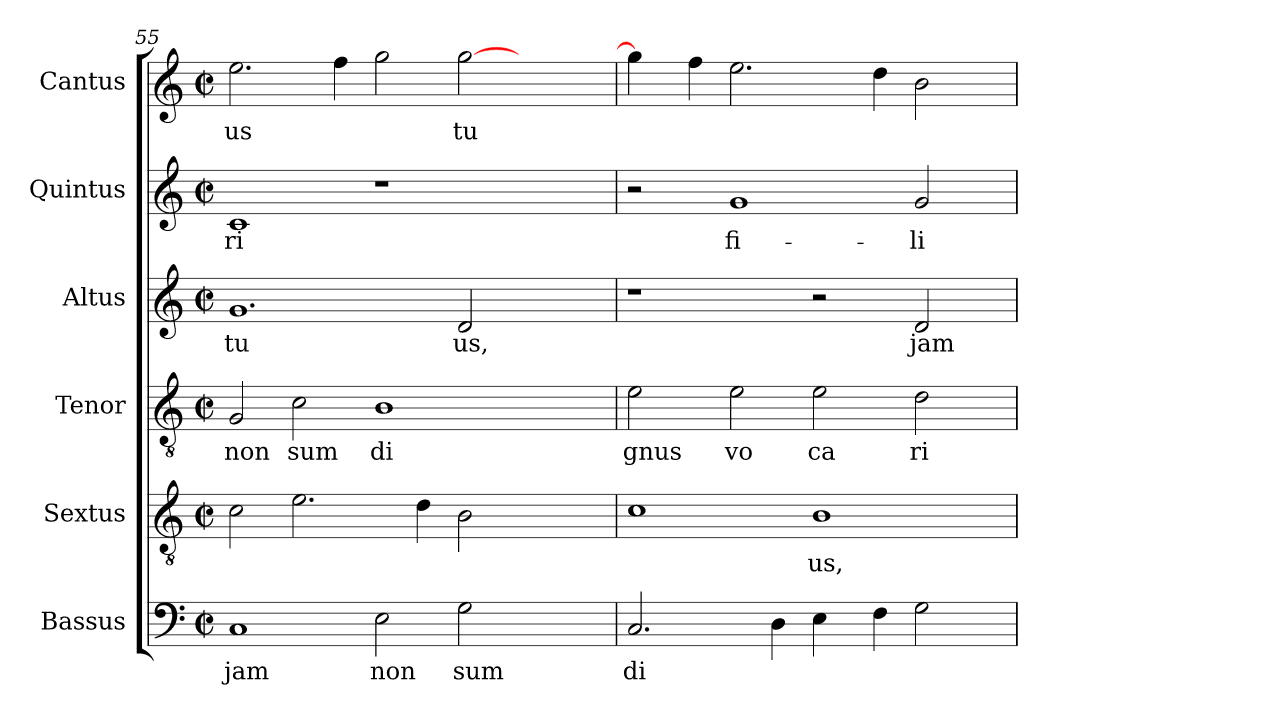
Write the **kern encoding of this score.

**kern	**text	**kern	**text	**kern	**text	**kern	**text	**kern	**text	**kern	**text
*part6	*part6	*part5	*part5	*part4	*part4	*part3	*part3	*part2	*part2	*part1	*part1
*staff6	*staff6	*staff5	*staff5	*staff4	*staff4	*staff3	*staff3	*staff2	*staff2	*staff1	*staff1
*I"Bassus	*	*I"Sextus	*	*I"Tenor	*	*I"Altus	*	*I"Quintus	*	*I"Cantus	*
*clefF4	*	*clefGv2	*	*clefGv2	*	*clefG2	*	*clefG2	*	*clefG2	*
*M2/2	*	*M2/2	*	*M2/2	*	*M2/2	*	*M2/2	*	*M2/2	*
*met(c|)	*	*met(c|)	*	*met(c|)	*	*met(c|)	*	*met(c|)	*	*met(c|)	*
=55	=55	=55	=55	=55	=55	=55	=55	=55	=55	=55	=55
!	!LO:LY:b:cj	!	!	!	!LO:LY:b:cj	!	!LO:LY:b:cj	!	!LO:LY:b:cj	!	!LO:LY:b:cj
1C	jam	2c\	.	2G/	non	1.g	tu	1c	ri	2.ee\	us
!	!	!	!	!	!LO:LY:b:cj	!	!	!	!	!	!
.	.	2.e\	.	2c\	sum	.	.	.	.	.	.
.	.	.	.	.	.	.	.	.	.	4ff\	.
!	!LO:LY:b:cj	!	!	!	!LO:LY:b:cj	!	!	!LO:N:vis=1	!	!	!
2E\	non	.	.	1B	di	.	.	0r	.	2gg\	.
.	.	4d\	.	.	.	.	.	.	.	.	.
!	!LO:LY:b:cj	!	!	!	!	!	!LO:LY:b:cj	!	!	!	!LO:LY:b:cj
2G\	sum	2B\	.	.	.	2d/	us,	.	.	[>2gg\	tu
1ryy	.	1ryy	.	1ryy	.	1ryy	.	.	.	1ryy	.
!!LO:PB:g=z
=56	=56	=56	=56	=56	=56	=56	=56	=56	=56	=56	=56
!	!LO:LY:b:cj	!	!	!	!LO:LY:b:cj	!	!	!	!	!	!
*	*	*^	*	*	*	*	*	*	*	*^	*
2.C/	di	1c	32ryy	.	2e\	gnus	1r	.	2r	.	4gg\]	8.ryy	.
.	.	.	1ryy	.	.	.	.	.	.	.	.	.	.
.	.	.	.	.	.	.	.	.	.	.	.	1ryy	.
.	.	.	.	.	.	.	.	.	.	.	4ff\	.	.
!	!	!	!	!	!	!LO:LY:b:cj	!	!	!	!LO:LY:b:cj	!	!	!
.	.	.	.	.	2e\	vo	.	.	1g	fi-	2.ee\	.	.
4D\	.	.	.	.	.	.	.	.	.	.	.	.	.
!	!	!	!	!LO:LY:b:cj	!	!LO:LY:b:cj	!	!	!	!	!	!	!
4E\	.	1B	.	-us,	2e\	ca	2r	.	.	.	.	.	.
.	.	.	2ryy	.	.	.	.	.	.	.	.	.	.
.	.	.	.	.	.	.	.	.	.	.	.	2ryy	.
4F\	.	.	.	.	.	.	.	.	.	.	4dd\	.	.
!	!	!	!	!	!	!LO:LY:b:cj	!	!LO:LY:b:cj	!	!LO:LY:b:cj	!	!	!
2G\	.	.	.	.	2d\	ri	2d/	jam	2g/	-li-	2b\	.	.
.	.	.	4...ryy	.	.	.	.	.	.	.	.	.	.
.	.	.	.	.	.	.	.	.	.	.	.	4ryy	.
.	.	.	.	.	.	.	.	.	.	.	.	16ryy	.
*	*	*v	*v	*	*	*	*	*	*	*	*v	*v	*
=	=	=	=	=	=	=	=	=	=	=	=
*-	*-	*-	*-	*-	*-	*-	*-	*-	*-	*-	*-
